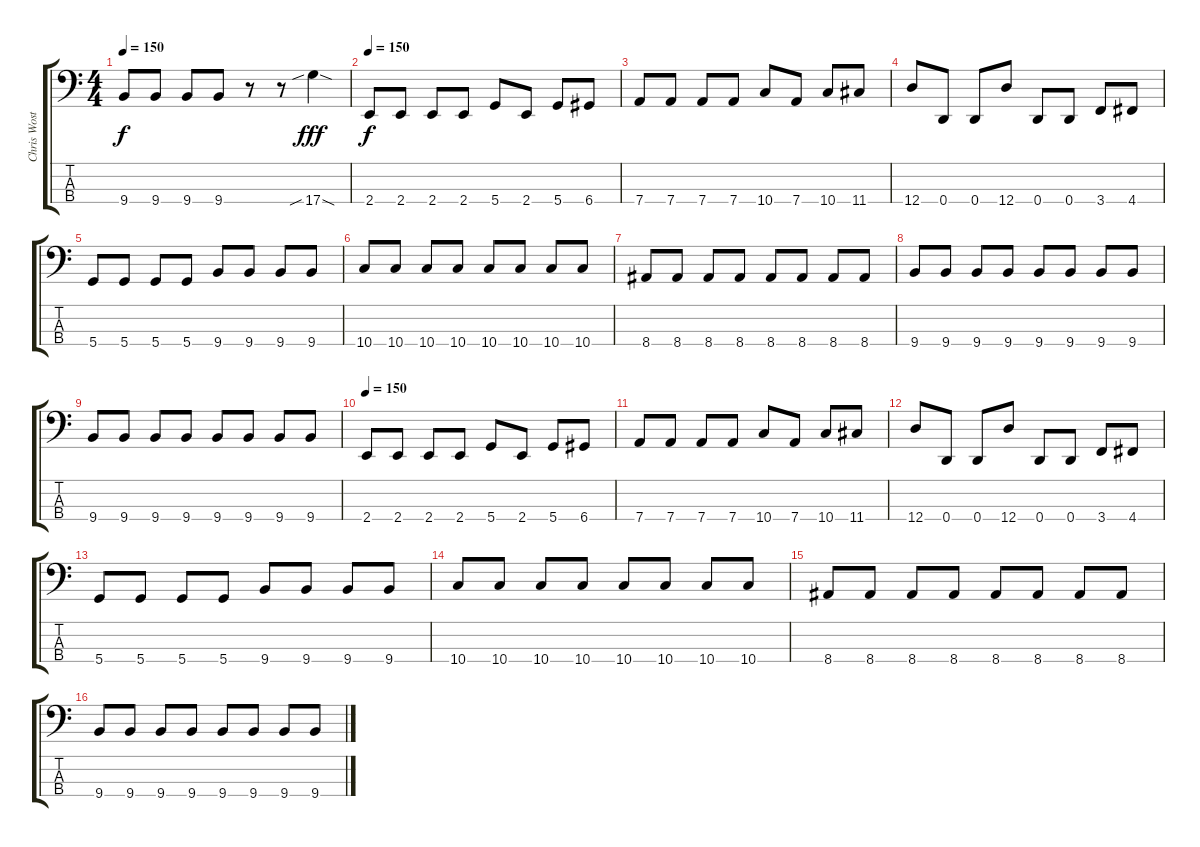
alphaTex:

\track ("Chris Wostelholme" "Chris Wost") {instrument electricbassfinger}
\staff {score tabs}
\tuning (G2 D2 A1 D1) {hide}
\ts (4 4)
\tempo 150
\clef f4
\ks c
9.4.8{dy f} 9.4.8 9.4.8 9.4.8 r.8 r.8 17.4{sib sod}.4{dy fff volume 16 instrument electricbassfinger} |
\tempo 150
2.4.8{dy f volume 16} 2.4.8 2.4.8 2.4.8 5.4.8 2.4.8 5.4.8 6.4.8 |
7.4.8 7.4.8 7.4.8 7.4.8 10.4.8 7.4.8 10.4.8 11.4.8 |
12.4.8 0.4.8 0.4.8 12.4.8 0.4.8 0.4.8 3.4.8 4.4.8 |
5.4.8 5.4.8 5.4.8 5.4.8 9.4.8 9.4.8 9.4.8 9.4.8 |
10.4.8 10.4.8 10.4.8 10.4.8 10.4.8 10.4.8 10.4.8 10.4.8 |
8.4.8 8.4.8 8.4.8 8.4.8 8.4.8 8.4.8 8.4.8 8.4.8 |
9.4.8 9.4.8 9.4.8 9.4.8 9.4.8 9.4.8 9.4.8 9.4.8 |
9.4.8 9.4.8 9.4.8 9.4.8 9.4.8 9.4.8 9.4.8 9.4.8 |
\tempo 150
2.4.8{volume 16} 2.4.8 2.4.8 2.4.8 5.4.8 2.4.8 5.4.8 6.4.8 |
7.4.8 7.4.8 7.4.8 7.4.8 10.4.8 7.4.8 10.4.8 11.4.8 |
12.4.8 0.4.8 0.4.8 12.4.8 0.4.8 0.4.8 3.4.8 4.4.8 |
5.4.8 5.4.8 5.4.8 5.4.8 9.4.8 9.4.8 9.4.8 9.4.8 |
10.4.8 10.4.8 10.4.8 10.4.8 10.4.8 10.4.8 10.4.8 10.4.8 |
8.4.8 8.4.8 8.4.8 8.4.8 8.4.8 8.4.8 8.4.8 8.4.8 |
9.4.8 9.4.8 9.4.8 9.4.8 9.4.8 9.4.8 9.4.8 9.4.8
